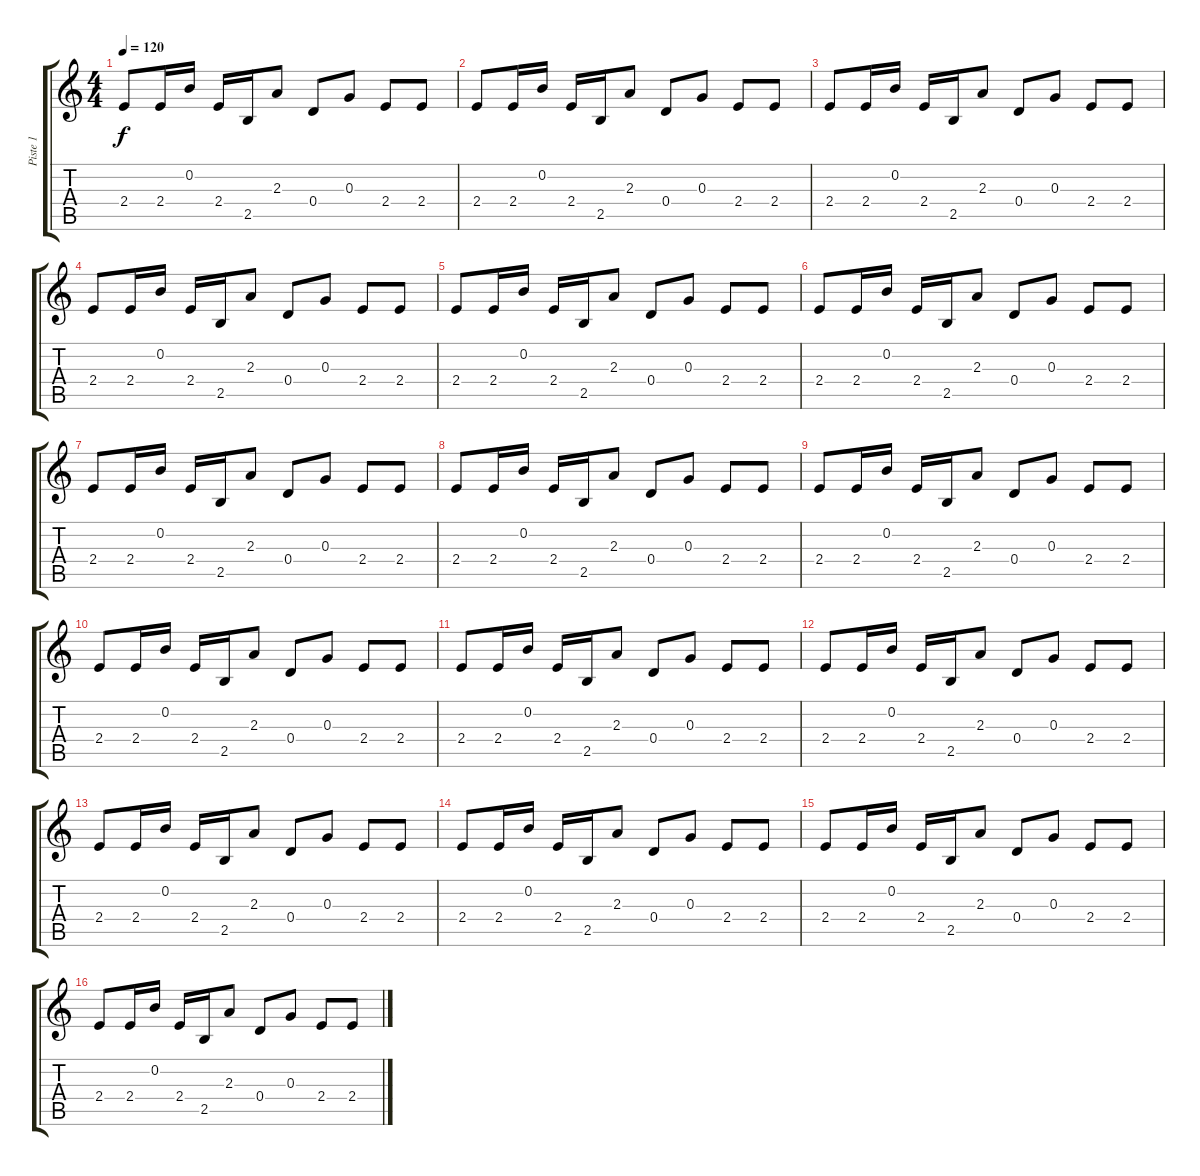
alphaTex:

\track ("Piste 1" "Piste 1") {instrument distortionguitar}
\staff {score tabs}
\tuning (E4 B3 G3 D3 A2 E2) {hide}
\ts (4 4)
\tempo 120
\clef g2
\ks c
2.4.8{dy f} 2.4.16 0.2.16 2.4.16 2.5.16 2.3.8 0.4.8 0.3.8 2.4.8 2.4.8 |
2.4.8 2.4.16 0.2.16 2.4.16 2.5.16 2.3.8 0.4.8 0.3.8 2.4.8 2.4.8 |
2.4.8 2.4.16 0.2.16 2.4.16 2.5.16 2.3.8 0.4.8 0.3.8 2.4.8 2.4.8 |
2.4.8 2.4.16 0.2.16 2.4.16 2.5.16 2.3.8 0.4.8 0.3.8 2.4.8 2.4.8 |
2.4.8 2.4.16 0.2.16 2.4.16 2.5.16 2.3.8 0.4.8 0.3.8 2.4.8 2.4.8 |
2.4.8 2.4.16 0.2.16 2.4.16 2.5.16 2.3.8 0.4.8 0.3.8 2.4.8 2.4.8 |
2.4.8 2.4.16 0.2.16 2.4.16 2.5.16 2.3.8 0.4.8 0.3.8 2.4.8 2.4.8 |
2.4.8 2.4.16 0.2.16 2.4.16 2.5.16 2.3.8 0.4.8 0.3.8 2.4.8 2.4.8 |
2.4.8 2.4.16 0.2.16 2.4.16 2.5.16 2.3.8 0.4.8 0.3.8 2.4.8 2.4.8 |
2.4.8 2.4.16 0.2.16 2.4.16 2.5.16 2.3.8 0.4.8 0.3.8 2.4.8 2.4.8 |
2.4.8 2.4.16 0.2.16 2.4.16 2.5.16 2.3.8 0.4.8 0.3.8 2.4.8 2.4.8 |
2.4.8 2.4.16 0.2.16 2.4.16 2.5.16 2.3.8 0.4.8 0.3.8 2.4.8 2.4.8 |
2.4.8 2.4.16 0.2.16 2.4.16 2.5.16 2.3.8 0.4.8 0.3.8 2.4.8 2.4.8 |
2.4.8 2.4.16 0.2.16 2.4.16 2.5.16 2.3.8 0.4.8 0.3.8 2.4.8 2.4.8 |
2.4.8 2.4.16 0.2.16 2.4.16 2.5.16 2.3.8 0.4.8 0.3.8 2.4.8 2.4.8 |
2.4.8 2.4.16 0.2.16 2.4.16 2.5.16 2.3.8 0.4.8 0.3.8 2.4.8 2.4.8
